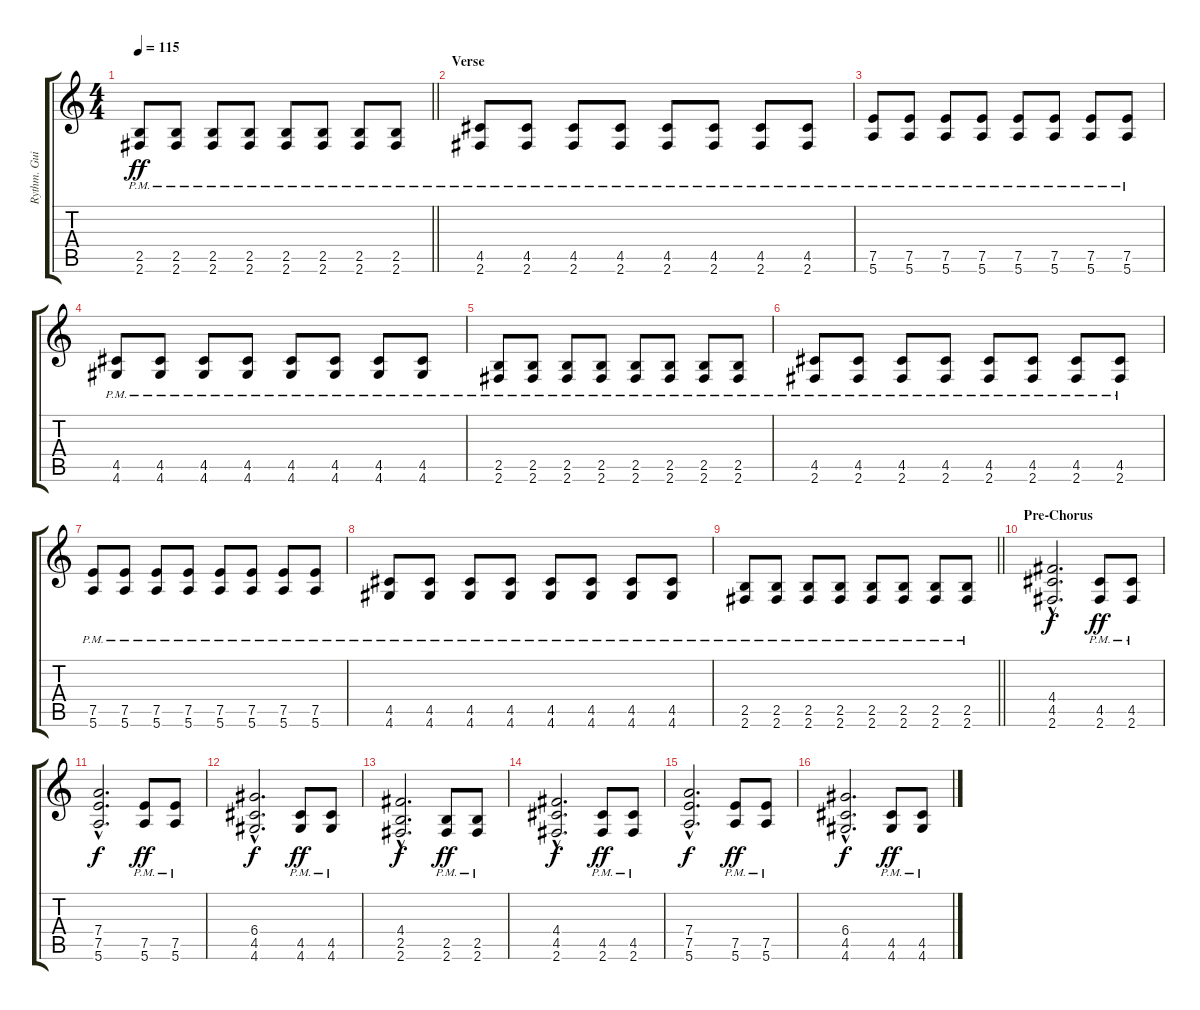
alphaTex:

\track ("Rythm. Guitar" "Rythm. Gui") {instrument distortionguitar}
\staff {score tabs}
\tuning (E4 B3 G3 D3 A2 E2) {hide}
\ts (4 4)
\tempo 115
\clef g2
\barLineRight lightlight
\ks c
(2.5{pm} 2.6{pm}).8{dy ff} (2.5{pm} 2.6{pm}).8 (2.5{pm} 2.6{pm}).8 (2.5{pm} 2.6{pm}).8 (2.5{pm} 2.6{pm}).8 (2.5{pm} 2.6{pm}).8 (2.5{pm} 2.6{pm}).8 (2.5{pm} 2.6{pm}).8 |
\section ("" "Verse")
(4.5{pm} 2.6{pm}).8 (4.5{pm} 2.6{pm}).8 (4.5{pm} 2.6{pm}).8 (4.5{pm} 2.6{pm}).8 (4.5{pm} 2.6{pm}).8 (4.5{pm} 2.6{pm}).8 (4.5{pm} 2.6{pm}).8 (4.5{pm} 2.6{pm}).8 |
(7.5{pm} 5.6{pm}).8 (7.5{pm} 5.6{pm}).8 (7.5{pm} 5.6{pm}).8 (7.5{pm} 5.6{pm}).8 (7.5{pm} 5.6{pm}).8 (7.5{pm} 5.6{pm}).8 (7.5{pm} 5.6{pm}).8 (7.5{pm} 5.6{pm}).8 |
(4.5{pm} 4.6{pm}).8 (4.5{pm} 4.6{pm}).8 (4.5{pm} 4.6{pm}).8 (4.5{pm} 4.6{pm}).8 (4.5{pm} 4.6{pm}).8 (4.5{pm} 4.6{pm}).8 (4.5{pm} 4.6{pm}).8 (4.5{pm} 4.6{pm}).8 |
(2.5{pm} 2.6{pm}).8 (2.5{pm} 2.6{pm}).8 (2.5{pm} 2.6{pm}).8 (2.5{pm} 2.6{pm}).8 (2.5{pm} 2.6{pm}).8 (2.5{pm} 2.6{pm}).8 (2.5{pm} 2.6{pm}).8 (2.5{pm} 2.6{pm}).8 |
(4.5{pm} 2.6{pm}).8 (4.5{pm} 2.6{pm}).8 (4.5{pm} 2.6{pm}).8 (4.5{pm} 2.6{pm}).8 (4.5{pm} 2.6{pm}).8 (4.5{pm} 2.6{pm}).8 (4.5{pm} 2.6{pm}).8 (4.5{pm} 2.6{pm}).8 |
(7.5{pm} 5.6{pm}).8 (7.5{pm} 5.6{pm}).8 (7.5{pm} 5.6{pm}).8 (7.5{pm} 5.6{pm}).8 (7.5{pm} 5.6{pm}).8 (7.5{pm} 5.6{pm}).8 (7.5{pm} 5.6{pm}).8 (7.5{pm} 5.6{pm}).8 |
(4.5{pm} 4.6{pm}).8 (4.5{pm} 4.6{pm}).8 (4.5{pm} 4.6{pm}).8 (4.5{pm} 4.6{pm}).8 (4.5{pm} 4.6{pm}).8 (4.5{pm} 4.6{pm}).8 (4.5{pm} 4.6{pm}).8 (4.5{pm} 4.6{pm}).8 |
\barLineRight lightlight
(2.5{pm} 2.6{pm}).8 (2.5{pm} 2.6{pm}).8 (2.5{pm} 2.6{pm}).8 (2.5{pm} 2.6{pm}).8 (2.5{pm} 2.6{pm}).8 (2.5{pm} 2.6{pm}).8 (2.5{pm} 2.6{pm}).8 (2.5{pm} 2.6{pm}).8 |
\section ("" "Pre-Chorus")
(4.4{hac} 4.5{hac} 2.6{hac}).2{d dy f} (4.5{pm} 2.6{pm}).8{dy ff} (4.5{pm} 2.6{pm}).8 |
(7.4{hac} 7.5{hac} 5.6{hac}).2{d dy f} (7.5{pm} 5.6{pm}).8{dy ff} (7.5{pm} 5.6{pm}).8 |
(6.4{hac} 4.5{hac} 4.6{hac}).2{d dy f} (4.5{pm} 4.6{pm}).8{dy ff} (4.5{pm} 4.6{pm}).8 |
(4.4{hac} 2.5{hac} 2.6{hac}).2{d dy f} (2.5{pm} 2.6{pm}).8{dy ff} (2.5{pm} 2.6{pm}).8 |
(4.4{hac} 4.5{hac} 2.6{hac}).2{d dy f} (4.5{pm} 2.6{pm}).8{dy ff} (4.5{pm} 2.6{pm}).8 |
(7.4{hac} 7.5{hac} 5.6{hac}).2{d dy f} (7.5{pm} 5.6{pm}).8{dy ff} (7.5{pm} 5.6{pm}).8 |
(6.4{hac} 4.5{hac} 4.6{hac}).2{d dy f} (4.5{pm} 4.6{pm}).8{dy ff} (4.5{pm} 4.6{pm}).8
